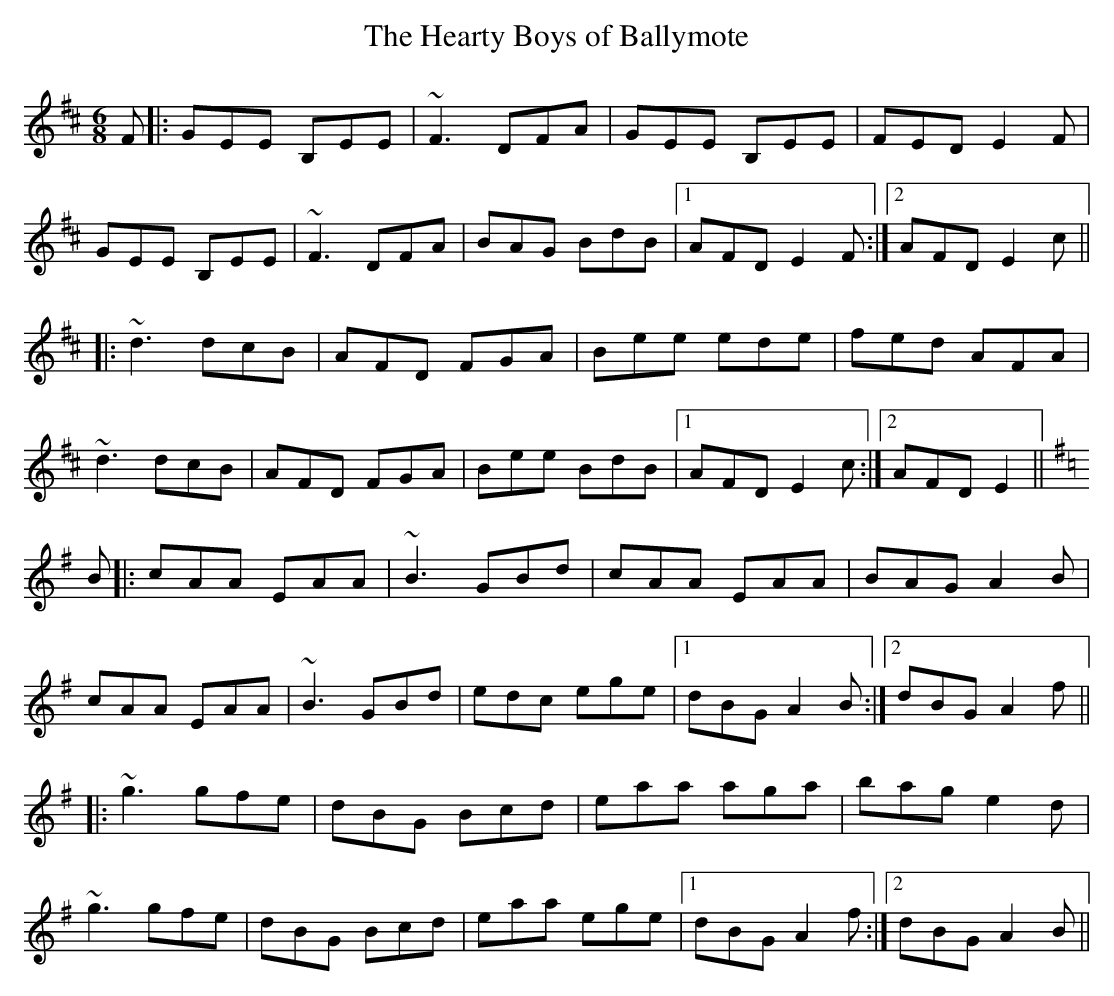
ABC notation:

X:1
T:Hearty Boys of Ballymote, The
M:6/8
K:Edor
F|:GEE B,EE|~F3 DFA|GEE B,EE|FED E2F|
GEE B,EE|~F3 DFA|BAG BdB|1 AFD E2F:|2 AFD E2c||
|:~d3 dcB|AFD FGA|Bee ede|fed AFA|
~d3 dcB|AFD FGA|Bee BdB|1 AFD E2c:|2 AFD E2||
K:Ador
B|:cAA EAA|~B3 GBd|cAA EAA|BAG A2B|
cAA EAA|~B3 GBd|edc ege|1 dBG A2B:|2 dBG A2f||
|:~g3 gfe|dBG Bcd|eaa aga|bag e2d|
~g3 gfe|dBG Bcd|eaa ege|1 dBG A2f:|2 dBG A2B||
